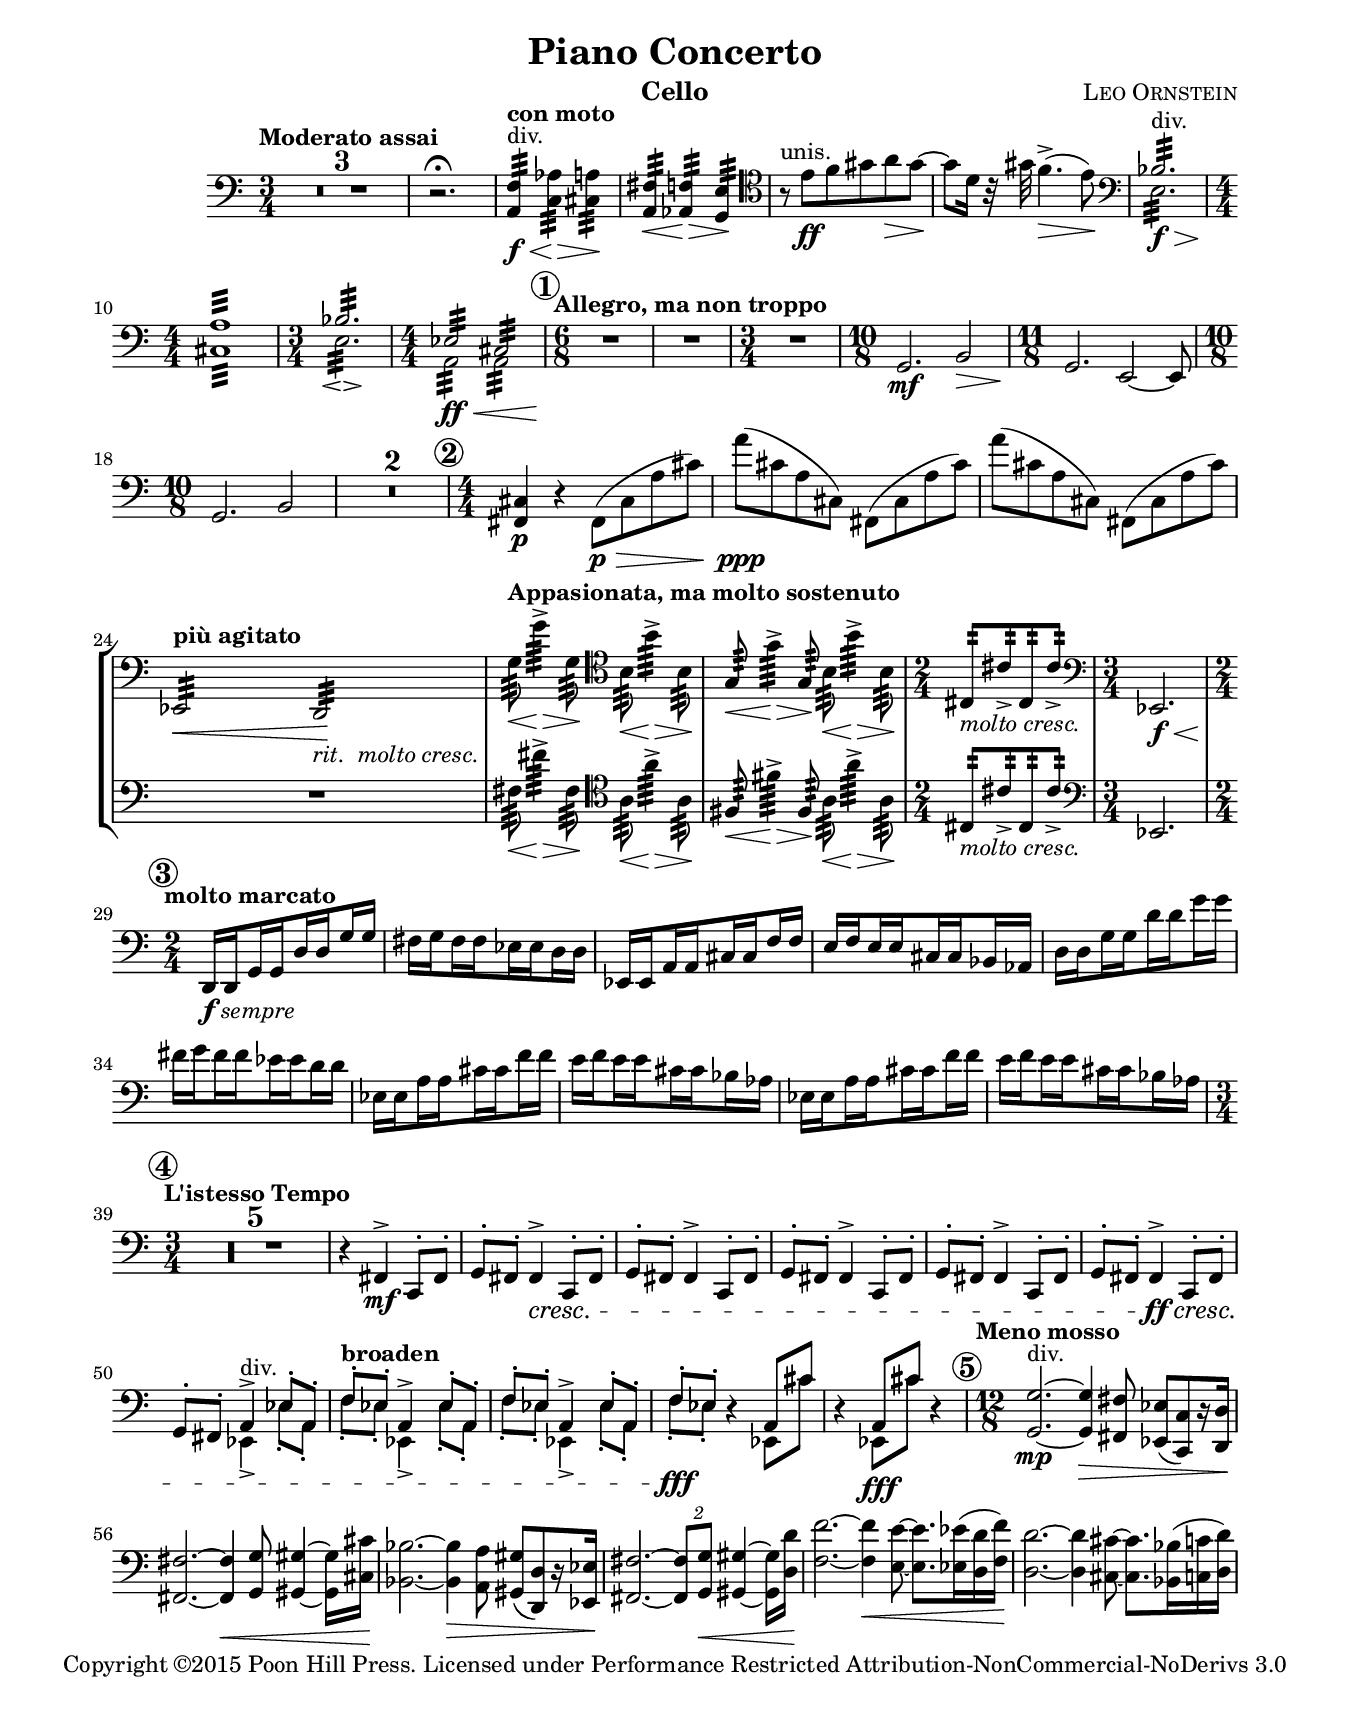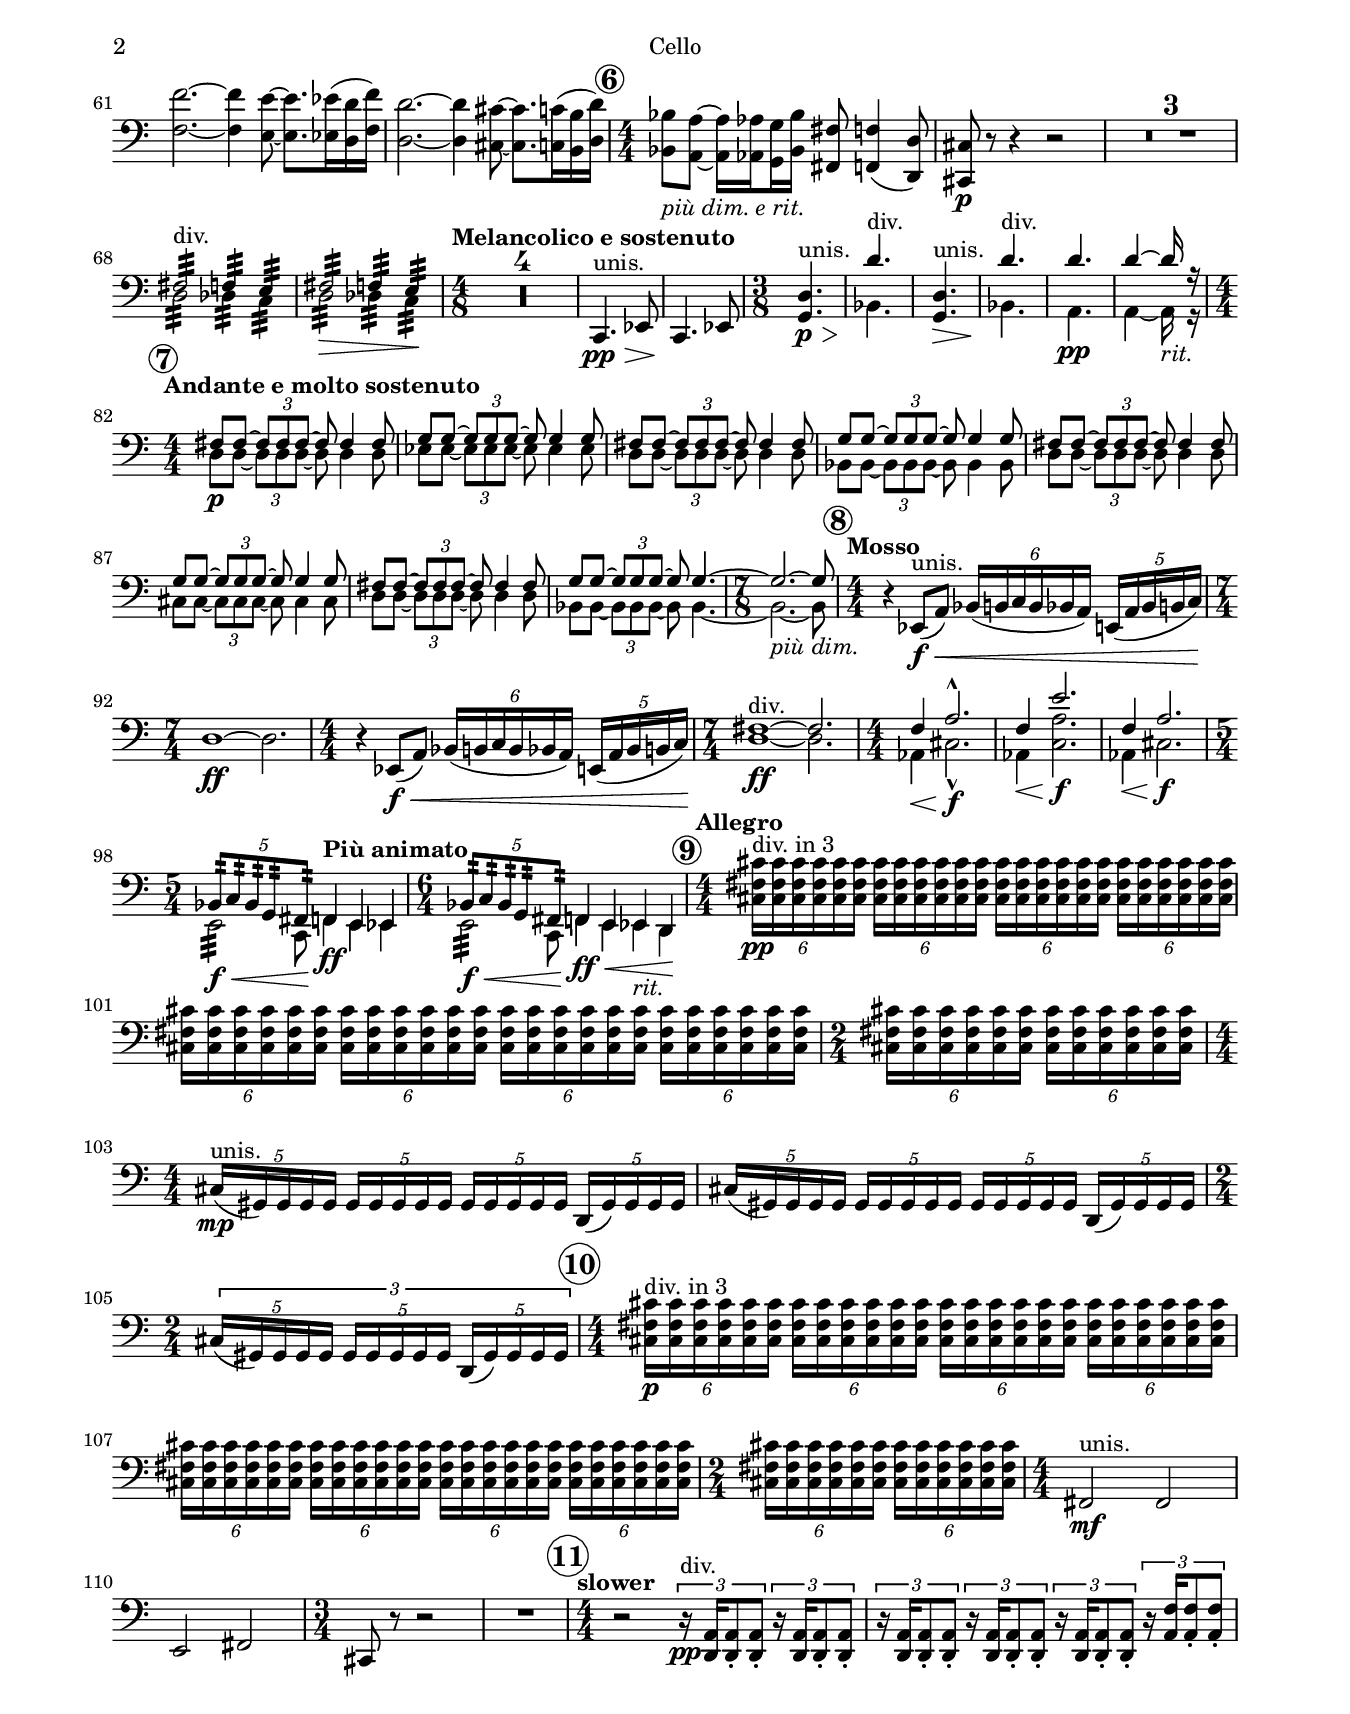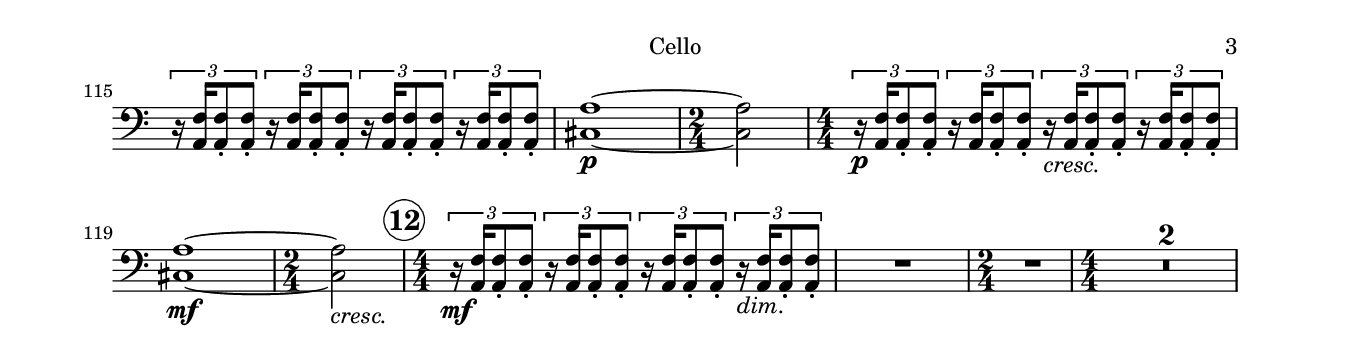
%%% Leo Ornstein - Piano Concerto (S824)
%%%
%%% Musical material Copyright (c) 2015 Poon Hill Press
%%% License: Performance Restricted Attribution-NonCommercial-NoDerivs 3.0
%%% The full text can be found in the LICENSE file with this code. It can be
%%% downloaded at https://imslp.org/wiki/Permissible_IMSLP_Licenses_(Various)

\version "2.23.82"

\include "common.ily"

instrumentName = "Cello"

%% Set the part size to U.S. standard 9"x12".
\paper {
	#(set-paper-size "arch a")
	top-margin = 0.5\in
	bottom-margin = 0.5\in
	left-margin = 0.75\in
	right-margin = 0.75\in
}

\header {
	title = \hdrTitle
	composer = \hdrComposer
	instrument = \instrumentName
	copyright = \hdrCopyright
}

%%% First movement

\include "mvmt1/I-common.ily"
%% Cello/Bass

%%% Section AA - mm. 1-4
%%% Tacet

%%% Section AB - mm. 5-12

%% FIXME: Dynamic hairpins in m. 11 in both cello and bass?

Cello_mvmt_I_AB_AC = \relative c {
	\tempo "con moto"
	<< { f4:32^\Div_mark aes:32 a:32 fis:32 f:32 e:32 } { a,:32\f\< c:32\!\> cis:32\! a:32\< aes:32\!\> g:32\! } >>
	\clef tenor
	r8^\Unis_mark e''8\ff f gis a\> gis\!~
	gis d16 r32 gis f4.->\> ( e8)\!
	\clef bass
	<<
		\new Voice {
			\voiceOne bes2.:32^\Div_mark \time 4/4 a1:32 \time 3/4 bes2.:32 \time 4/4 ees,2:32 cis2:32
			\mark #1 \tempo "Allegro, ma non troppo" \time 6/8 \override MultiMeasureRest.staff-position = #0 R2.*2 \revert MultiMeasureRest.staff-position
		}
		\new Voice {
			\voiceTwo e2.:32\f\> \time 4/4 cis1:32\! \time 3/4 e2.:32\espressivo \time 4/4 a,2:32\ff\< a2:32
			\mark #1 \tempo "Allegro, ma non troppo" \time 6/8 s2.\! s2.
		}
	>>
	%% Have to manually put NULL_I_AC here to place a crescendo stop.
	\time 3/4 R2.
}

Bass_mvmt_I_AB_AC  = \relative c {
	\tempo "con moto"
	d4:32\f\< f:32\!\> fis:32\!
	d:32\< cis:32\!\> c:32\!
	<<
		\new Voice {
			\voiceOne
			cis'2.:32^\Div_mark
			bes:32
			g:32\f\>
			\time 4/4
			fis1:32\!^\Unis_mark
			\time 3/4
			g2.:32^\Div_mark
		}
		\new Voice {
			\voiceTwo
			fis2.:32
			bes,:32
			c:32
			s1
			c2.:32\espressivo
		}
	>>
	\time 4/4
	ees2:32\ff\<^\Unis_mark a,:32
	%% Have to manually put NULL_I_AC here to place a crescendo stop.
	\mark #1 \tempo "Allegro, ma non troppo" \time 6/8 R2.*2\! \time 3/4 R2.
}

%%% Section AD = mm. 16-20

%% EDIT: Should I copy bass dynamics into cello part?

Cello_mvmt_I_AD = \relative c {
	\time 10/8
	g2.\mf b2\>
	\time 11/8
	g2.\! e2~ e8
	\time 10/8
	g2. b2
	R1*10/8*2
}

Bass_mvmt_I_AD = \relative c {
	\time 10/8
	c2.\mf e2\>
	\time 11/8
	c2.\!\espressivo a2~\> a8
	\time 10/8
	c2.\! e2
	R1*10/8*2
}

%%% Section AE = mm. 21-24

%% FIXME: m. 24 crescendo needs to go to the end of the bar. And maybe figure out a proper way
%%        to squeeze that "rit molto cresc" in that's less ugly?

Cello_mvmt_I_AE = \relative c, {
	\mark #2
	\time 4/4
	<fis cis'>4\p r4 fis8(\p\> cis' a' cis)
	a'(\!\ppp cis, a cis,) fis,( cis' a' cis)
	a'( cis, a cis,) fis,( cis' a' cis)
	\tempo "più agitato"
	\tag #'Part \textLengthOn ees,,2:32\< d2:32\!_\markup { \italic "rit.  molto cresc." } \tag #'Part \textLengthOff
}

% Cello divisi requires one earlier bar in score than in part.

Cello_divisi_II_mvmt_I_AE = \relative c, {
	\tag #'Part \NULL_I_AE
	\tag #'Score {
		\mark #2
		\time 4/4
		R1*3
		\tempo "più agitato"
		ees2:32\< d2:32\!_\markup { \italic "rit.  molto cresc." }
	}
}

Bass_mvmt_I_AE = \relative c, {
	\mark #2
	\time 4/4
	fis4\p r4 r2
	R1*2
	\tempo "più agitato"
	\tag #'Part \textLengthOn ees2:32\< d2:32\!_\markup { \italic "rit.  molto cresc." } \tag #'Part \textLengthOff
}

%%% Section AF - mm. 25-28

Cello_mvmt_I_AF = \relative c' {
	\tag #'Part \once \override Score.MetronomeMark.padding = #3
	\tempo "Appasionata, ma molto sostenuto"
	g8:64\< g'4:64->\!\> g,8:64\! \clef tenor b8:64\< b'4:64->\!\> b,8:64\!
	g8:64\< g'4:64->\!\> g,8:64\! b8:64\< b'4:64->\!\> b,8:64\!
	\time 2/4
	cis,8:32[_\markup { \italic "molto cresc." } cis'8:32-> cis,8:32 cis'8:32]->
	\time 3/4
	\clef bass
	ees,,2.\f\<
}

% Cello divisi requires one more bar in part than in score.

Cello_divisi_II_mvmt_I_AF = \relative c {
	fis8:64\< fis'4:64->\!\> fis,8:64\! \clef tenor a8:64\< a'4:64->\!\> a,8:64\!
	fis8:64\< fis'4:64->\!\> fis,8:64\! a8:64\< a'4:64->\!\> a,8:64\!
	\time 2/4
	cis,8:32[_\markup { \italic "molto cresc." } cis'8:32-> cis,8:32 cis'8:32]->
	\time 3/4
	\clef bass
	\tag #'Part { ees,,2. } \tag #'Score { R2. }
}

Bass_mvmt_I_AF = \relative c' {
	\tempo "Appasionata, ma molto sostenuto"
	<<
		\new Voice {
			\voiceOne
			g2^\Div_mark a2
			g a
			\time 2/4
			a4 fis
		}
		\new Voice {
			\voiceTwo
			c2\mf\< ees\!\>
			c\!\< ees\!\>
			\time 2/4
			a,4\!_\markup { \italic "molto cresc." } fis
		}
	>>
	\time 3/4
	\tempo "Allegro"
	ees2.^\Unis_mark\<
}

%%% Section AG = mm. 29-38 (Rehersal 3)

Cello_mvmt_I_AG = \relative c, {
	\mark #3
	\time 2/4
	\tempo "molto marcato"
	d16\![_\markup { \dynamic f \italic "sempre" } \beamCutR d \beamCutL g \beamCutR g \beamCutL d' \beamCutR d \beamCutL g g]
	fis16[ \beamCutR g \beamCutL fis \beamCutR fis \beamCutL ees \beamCutR ees \beamCutL d d]
	ees,16[ \beamCutR ees \beamCutL a \beamCutR a \beamCutL cis \beamCutR cis \beamCutL f f]
	e16[ \beamCutR f \beamCutL e \beamCutR e \beamCutL cis \beamCutR cis \beamCutL bes aes]
	d16[ \beamCutR d \beamCutL g \beamCutR g \beamCutL d' \beamCutR d \beamCutL g g]
	fis16[ \beamCutR g \beamCutL fis \beamCutR fis \beamCutL ees \beamCutR ees \beamCutL d d]
	\repeat unfold 2 {
		ees,16[ \beamCutR ees \beamCutL a \beamCutR a \beamCutL cis \beamCutR cis \beamCutL f f]
		e16[ \beamCutR f \beamCutL e \beamCutR e \beamCutL cis \beamCutR cis \beamCutL bes aes]
	}
}

Bass_mvmt_I_AG = \relative c, {
	\mark #3
	\time 2/4
	\tempo "molto marcato"
	d2\!_\markup { \dynamic f \italic "sempre" }~
	d
	ees~
	ees
	d~
	d
	ees~
	ees
	ees~
	ees
}

%%% Section AH = mm. 39-54 (Rehersal 4)

%%% WORKAROUND: There's only a bit of divisi material here, but I can't start a
%%%             crescendo in a single-voice context and end it inside a split one.

Cello_mvmt_I_AH = \relative c, {
	\mark #4
	\time 3/4
	\tempo "L'istesso Tempo"
	R2.*5
	r4
	<<
		\new Voice {
			\voiceOne
				fis->\mf c8-. fis-.
			g-. fis-. fis4->\cresc c8-. fis-.
			\repeat unfold 3 { g-. fis-. fis4-> c8-. fis-. }
			g-. fis-. fis4->\ff\!\cresc c8-. fis-.
			g-. fis-.
				a4->^\Div_mark ees'8-. a,-.
			\tempo "broaden"
			\repeat unfold 2 { f'-. ees-. a,4-> ees'8-. a,-. }
			f'-.[\fff ees-.]
		}
		\new Voice {
			\voiceTwo
				s2
			s2.*5
			s4
				ees,4-> ees'8-. a,-.
			\tempo "broaden"
			\repeat unfold 2 { f'-. ees-. ees,4-> ees'8-. a,-. }
			f'-.[ ees-.]
		}
	>>
	r4
	<<
		\new Voice {
			\voiceOne
			a,8[ cis']
		}
		\new Voice {
			\voiceTwo
			ees,,[ cis'']
		}
	>>
	r4
	<<
		\new Voice {
			\voiceOne
			a,8[ cis']
		}
		\new Voice {
			\voiceTwo
			ees,,[\fff cis'']
		}
	>>
	r4
}

Bass_mvmt_I_AH = \relative c {
	\mark #4
	\time 3/4
	\tempo "L'istesso Tempo"
	R2.*5
	r4 c->\mf fis,8-. c'-.
	des-. c-. c4->\cresc fis,8-. c'-.
	\repeat unfold 3 { des-. c-. c4-> fis,8-. c'-. }
	des-. c-. c4->\ff\cresc fis,8-. c'-.
	des-. c-. a4->
	<<
		\new Voice {
			\voiceOne
				a'8-. a,-.
			\tempo "broaden"
			\repeat unfold 2 { f'-. ees-. a,4-> a'8-. a,-. }
		}
		\new Voice {
			\voiceTwo
				ees'8-. a,-.
			\tempo "broaden"
			\repeat unfold 2 { f'-. ees-. a,4-> ees'8-. a,-. }
		}
	>>
	f'-.\fff^\Unis_mark ees-. r4 a,
	r4 a8\fff cis' r4
}

%%% Section AI = mm. 55-62 (Rehersal 5)

%%% Not using the divisi staff here yet. May hold off on it until we get to
%%% the unison/divisi alternation in m. 76.

Cello_mvmt_I_AI = \relative c {
	\mark #5
	\tempo "Meno mosso"
	\time 4/4
	\set Staff.timeSignatureFraction = 12/8
	\scaleDurations 2/3 {
		<g g'>2.~\mp^\Div_mark <g g'>4\> <fis fis'>8 <ees ees'>([ <c c'>) r16 <d d'>]
		<fis fis'>2.~\! <fis fis'>4\< <g g'>8 <gis gis'>4~ <gis gis'>16 <cis cis'>
		<bes bes'>2.~\! <bes bes'>4\> <a a'>8 <gis gis'>[( <d d'>) r16 <ees ees'>]
		<fis fis'>2.~\! \tuplet 2/3 { <fis fis'>8 <g g'>\< } <gis gis'>4~ <gis gis'>16 <d' d'>
		<f f'>2.~\! <f f'>4\< <e e'>8~ <e e'>8. <ees ees'>16( <d d'> <f f'>)
		<d d'>2.~\! <d d'>4 <cis cis'>8~ <cis cis'>8. <bes bes'> 16( <c c'> <d d'>)
		<f f'>2.~ <f f'>4 <e e'>8~ <e e'>8. <ees ees'>16( <d d'> <f f'>)
		<d d'>2.~ <d d'>4 <cis cis'>8~ <cis cis'>8. <c c'>16( <b b'> <d d'>)
	}
	\unset Staff.timeSignatureFraction
}

Bass_mvmt_I_AI = \relative c {
	\mark #5
	\tempo "Meno mosso"
	\time 4/4
	\set Staff.timeSignatureFraction = 12/8
	\scaleDurations 2/3 {
		g2.~\mp g4\> fis8 ees([ c) r16 d]
		fis2.~\! fis4\< g8 gis4~ gis16 cis
		bes2.~\! bes4\> a8 gis[( d) r16 ees]
		fis2.~\! \tuplet 2/3 { fis8 g\< } gis4~ gis16 d'
		f2.~\! f4\> e8~ e8. ees16( d f)
		d2.~\! d4 cis8~ cis8. bes16( c d)
		f2.~ f4 e8~ e8. ees16( d f)
		d2.~ d4 cis8~ cis8. c16( b d)
	}
	\unset Staff.timeSignatureFraction
}

%%% Section AJ = mm. 63-69 (Rehersal 6)

Cello_mvmt_I_AJ = \relative c {
	\mark #6
	\time 4/4
	<bes bes'>8_\markup { \italic {più dim. e rit.} } <a a'>~ <a a'>16 \beamCutR <aes aes'> \beamCutL <g g'> <bes bes'> <fis fis'>8 <f f'>4( <d d'>8)
	<cis cis'>8\p r8 r4 r2
	R1*3
	<<
		\new Voice {
			\voiceOne
			fis'2:32^\Div_mark f4:32 e:32
			fis2:32 f4:32 e:32
		}
		\new Voice {
			\voiceTwo
			d2:32 des4:32 c:32
			d2:32\> des4:32 c:32\!
		}
	>>
}

Bass_mvmt_I_AJ = \relative c {
	\mark #6
	\time 4/4
	bes8_\markup { \italic {più dim. e rit.} } a~ a16 \beamCutR aes \beamCutL g bes fis8 f4( d8)
	<<
		\new Voice {
			\voiceOne
			cis'2~^\Div_mark \tuplet 3/2 { cis4 d f }
			\repeat unfold 5 { cis2~ \tuplet 3/2 { cis4 d f } }
		}
		\new Voice {
			\voiceTwo
			cis,2~\p\< \tuplet 3/2 { cis4 d f }
			cis2~ \tuplet 3/2 { cis4 d f }
			cis2~\!\mf \tuplet 3/2 { cis4 d f }
			cis2~ \tuplet 3/2 { cis4 d f }
			cis2~ \tuplet 3/2 { cis4 d f }
			cis2~ \tuplet 3/2 { cis4 d f }
		}
	>>
}

%%% Section AK = mm. 70-81

Cello_mvmt_I_AK = \relative c, {
	\time 4/8
	\tempo "Melancolico e sostenuto"
	R2*4
	c4.\pp\>^\Unis_mark ees8
	c4.\! ees8
	<<
		\new Voice {
			\voiceOne
			<g d'>4.\p\>^\Unis_mark
			d''\!^\Div_mark
			<g,, d'>\>^\Unis_mark
			d''\!^\Div_mark
			d\pp
			d4~ d16_\markup { \italic "rit." } r16
		}
		\new Voice {
			\voiceTwo
			s4.
			bes,
			s
			bes
			a
			a4~ a16 r16
		}
	>>
}

Bass_mvmt_I_AK = \relative c, {
	\time 4/8
	\tempo "Melancolico e sostenuto"
	<fis fis'>4.\p r8
	R2*3
	c4.^\Unis_mark ees8
	c4. ees8
	\time 3/8
	g4.
	bes
	g
	bes4~ bes16. cis32
	d4.
	d4~ d16_\markup { \italic "rit." } r16
}

%%% Section AL = mm. 82-90 (Rehersal 7)

Cello_mvmt_I_AL = \relative c {
	\mark #7
	\tempo "Andante e molto sostenuto"
	\time 4/4
	<<
		\new Voice {
			\voiceOne
			\repeat unfold 3 {
				fis8 fis~ \tuplet 3/2 { fis fis fis~ } fis fis4 fis8
				g g~ \tuplet 3/2 { g g g~ } g g4 g8
			}
			fis8 fis~ \tuplet 3/2 { fis fis fis~ } fis fis4 fis8
			g g~ \tuplet 3/2 { g g g~ } g g4.~
			\time 7/8
			g2.~ g8
		}
		\new Voice {
			\voiceTwo
			d8\p d~ \tuplet 3/2 { d d d~ } d d4 d8
			ees ees~ \tuplet 3/2 { ees ees ees~ } ees ees4 ees8
			d8 d~ \tuplet 3/2 { d d d~ } d d4 d8
			bes bes~ \tuplet 3/2 { bes bes bes~ } bes bes4 bes8
			d8 d~ \tuplet 3/2 { d d d~ } d d4 d8
			cis cis~ \tuplet 3/2 { cis cis cis~ } cis cis4 cis8
			d8 d~ \tuplet 3/2 { d d d~ } d d4 d8
			bes bes~ \tuplet 3/2 { bes bes bes~ } bes bes4.~
			\time 7/8
			bes2.~_\markup { \italic "più dim." } bes8
		}
	>>
}

Bass_mvmt_I_AL = \relative c' {
	\mark #7
	\tempo "Andante e molto sostenuto"
	\time 4/4
	<<
		\new Voice {
			\voiceOne
			\repeat unfold 3 {
				a8^\Div_mark a~ \tuplet 3/2 { a a a~ } a a4 a8
			}
			ees ees~ \tuplet 3/2 { ees ees ees~ } ees ees4 ees8
			a8 a~ \tuplet 3/2 { a a a~ } a a4 a8
			ees ees~ \tuplet 3/2 { ees ees ees~ } ees ees4 ees8
			a,8 a~ \tuplet 3/2 { a a a~ } a a4 a8
			ees' ees~ \tuplet 3/2 { ees ees ees~ } ees ees4.~
			\time 7/8
			ees2.~ ees8
		}
		\new Voice {
			\voiceTwo
			d8\p d~ \tuplet 3/2 { d d d~ } d d4 d8
			c c~ \tuplet 3/2 { c c c~ } c c4 c8
			\repeat unfold 2 {
				d8 d~ \tuplet 3/2 { d d d~ } d d4 d8
				bes bes~ \tuplet 3/2 { bes bes bes~ } bes bes4 bes8
			}
			d,8 d~ \tuplet 3/2 { d d d~ } d d4 d8
			bes' bes~ \tuplet 3/2 { bes bes bes~ } bes bes4.~
			\time 7/8
			bes2.~_\markup { \italic "più dim." } bes8
		}
	>>
}

%%% Section AM = mm. 91-99 (Rehersal 8)

%%% If I'm going to do divisi part breakup in AN, start the part breakup here.

Cello_mvmt_I_AM = \relative c, {
	\mark #8
	\tempo "Mosso"
	\time 4/4
	r4 ees8(\f\<^\Unis_mark a) \tuplet 6/4 { bes16( b c b bes a) } \tuplet 5/4 { e( a bes b c) }
	\time 7/4
	d1~\!\ff d2.
	\time 4/4
	r4 ees,8(\f\< a) \tuplet 6/4 { bes16( b c b bes a) } \tuplet 5/4 { e( a bes b c)\! }
	\time 7/4
	<<
		\new Voice {
			\voiceOne
			fis1~^\Div_mark fis2.
			\time 4/4
			f4 a2.-^
			f4 e'2.
			f,4 a2.
			\time 5/4
			\tuplet 5/4 { bes,8:32 c8:32 bes8:32 g8:32 fis8:32 } \tempo "Più animato" f4 e ees
			\time 6/4
			\tuplet 5/4 { bes'8:32 c8:32 bes8:32 g8:32 fis8:32 } f4 e ees d
		}
		\new Voice {
			\voiceTwo
			d'1~\ff d2.
			\time 4/4
			aes4\< cis2.-^\!\f
			aes4\< <c a'>2.\!\f
			aes4\< cis2.\!\f
			\time 5/4
			\override TupletBracket.bracket-visibility = ##f
			\override TupletNumber.stencil = ##f
			\tuplet 5/4 { e,2:32\f\< c8\! } \tempo "Più animato" f4\ff e ees
			\time 6/4
			\tuplet 5/4 { e2:32\f\< c8\! }f4\ff\< e ees_\markup \italic "rit." d\!
			\revert TupletBracket.bracket-visibility
			\revert TupletNumber.stencil
		}
	>>
}

Bass_mvmt_I_AM = \relative c' {
	\mark #8
	\tempo "Mosso"
	\time 4/4
	<<
		\new Voice {
			\voiceOne
			a1:32
			\time 7/4
			fis1~ fis2.
			\time 4/4
			s1^\Unis_mark
			\time 7/4
			fis1~^\Div_mark fis2.
		}
		\new Voice {
			\voiceTwo
			a,1:32\mp\<
			\time 7/4
			c1~\!\ff c2.
			\time 4/4
			a1\mp\<
			\time 7/4
			c1~\!\ff c2.
		}
	>>
	\time 4/4
	d4\<^\Unis_mark f2.-^\!\f
	d4\< f2.\!\f
	d4\< f2.\!\f
	\time 5/4
	\tuplet 5/4 { bes,8:32\f\< c8:32 bes8:32 g8:32 fis8:32\! } \tempo "Più animato" f4\ff e ees
	\time 6/4
	\tuplet 5/4 { bes'8:32\f\< c8:32 bes8:32 g8:32 fis8:32\! } f4\ff\< e ees_\markup \italic "rit." d\!
}

%%% Section AN - mm. 100-112 (Rehersal 9/10)

%%% Keeping these simple figures unified in one staff for now, but perhaps break out parts later?

Cello_mvmt_I_AN = \relative c {
	\mark #9
	\tempo "Allegro"
	\time 4/4
	\tag #'Score \slashedGrace s8
	\tuplet 6/4 { <cis fis cis'>16\pp^\DivIII_mark q q q q q }
		\repeat unfold 7 { \tuplet 6/4 { <cis fis cis'>16 q q q q q } }
	\time 2/4
	\repeat unfold 2 { \tuplet 6/4 { <cis fis cis'>16 q q q q q } }
	\time 4/4
	\tuplet 5/4 { cis(\mp^\Unis_mark gis) gis gis gis} \tuplet 5/4 { gis gis gis gis gis }
		\tuplet 5/4 { gis gis gis gis gis } \tuplet 5/4 { d( gis) gis gis gis }
	\tuplet 5/4 { cis( gis) gis gis gis} \tuplet 5/4 { gis gis gis gis gis }
		\tuplet 5/4 { gis gis gis gis gis } \tuplet 5/4 { d( gis) gis gis gis }
	\time 2/4
	\tuplet 3/2 { \tuplet 5/4 { cis([ gis) gis gis gis] }  \tuplet 5/4 { gis[ gis gis gis gis] } \tuplet 5/4 { d([ gis) gis gis gis] } }
	\mark #10
	\time 4/4
	\tuplet 6/4 { <cis fis cis'>16\p^\DivIII_mark q q q q q }
		\repeat unfold 7 { \tuplet 6/4 { <cis fis cis'>16 q q q q q } }
	\time 2/4
	\repeat unfold 2 { \tuplet 6/4 { <cis fis cis'>16 q q q q q } }
	\time 4/4
	fis,2\mf^\Unis_mark fis
	e fis
	\time 3/4
	cis8 r8 r2
	R2.
}

Bass_mvmt_I_AN = \relative c, {
	\mark #9
	\tempo "Allegro"
	\time 4/4
	\tag #'Score \slashedGrace s8
	cis8\pp r8
	<<
		\new Voice {
			\voiceOne
			fis'8^\Div_mark r8 r4 fis8 r8
			r4 fis8 r8 r4 fis8 r8
			\time 2/4
			r4 fis8 r8
			\time 4/4
			cis'8^\Pz_mark r8 r4 r4 gis8 r8
			cis8 r8 r4 r4 gis8 r8
			\time 2/4
			\tuplet 3/2 { cis8 r8 r4 gis8 r8 }
			\mark #10
			\time 4/4
			r4 fis8^\Arco_mark r8 r4 fis8 r8
			r4 fis8 r8 r4 fis8 r8
			\time 2/4
			r4 fis8 r8
		}
		\new Voice {
			\voiceTwo
			fis,8 r8 r4 fis8 r8
			r4 fis8 r8 r4 fis8 r8
			\time 2/4
			r4 fis8 r8
			\time 4/4
			gis'8\mp r8 r4 r4 d8 r8
			gis8 r8 r4 r4 d8 r8
			\time 2/4
			\override TupletBracket.bracket-visibility = ##f
			\override TupletNumber.stencil = ##f
			\tuplet 3/2 { gis8 r8 r4 d8 r8 }
			\revert TupletBracket.bracket-visibility
			\revert TupletNumber.stencil
			\mark #10
			\time 4/4
			r4\p fis,8 r8 r4 fis8 r8
			r4 fis8 r8 r4 fis8 r8
			\time 2/4
			r4 fis8 r8
		}
	>>
	\time 4/4
	fis2\mf^\Unis_mark fis
	e fis
	\time 3/4
	cis8 r8 r2
	R2.
}

%%% Section AO = mm. 113-121 (Rehersal 11/12)

Cello_mvmt_I_AO = \relative c, {
	\mark #11
	\tempo "slower"
	\time 4/4
	r2 \tuplet 3/2 { r16\pp^\Div_mark <d a'> q8-. q-. } \tuplet 3/2 { r16 <d a'> q8-. q-. }
	\repeat unfold 3 { \tuplet 3/2 { r16 <d a'> q8-. q-. } }
		\repeat unfold 5 { \tuplet 3/2 { r16 <a' f'> q8-. q-. } }
	<cis a'>1~\p
	\time 2/4
	q2
	\time 4/4
	\tuplet 3/2 { r16\p <a f'> q8-. q-. } \tuplet 3/2 { r16 <a f'> q8-. q-. }
		\tuplet 3/2 { r16_\markup \italic "cresc." <a f'> q8-. q-. } \tuplet 3/2 { r16 <a f'> q8-. q-. }
	<cis a'>1~\mf
	\time 2/4
	q2_\markup \italic "cresc."
}

Bass_mvmt_I_AO = \relative c {
	\mark #11
	\tempo "slower"
	\time 4/4
	R1
	r2 r4 \tuplet 3/2 { r16\pp d16 d8-. d-. }
	\repeat unfold 4 { \tuplet 3/2 { r16 d16 d8-. d-. } }
	f1~\p
	\time 2/4
	f2
	\time 4/4
	\tuplet 3/2 { r16\p d16 d8-. d-. } \tuplet 3/2 { r16 d16 d8-. d-. }
		\tuplet 3/2 { r16_\markup \italic "cresc." d16 d8-. d-. } \tuplet 3/2 { r16 d16 d8-. d-. }
	f1~\mf
	\time 2/4
	f2_\markup \italic "cresc."
}

%%% Section AP = mm. 121-125 (Rehersal 12)

Cello_mvmt_I_AP = \relative c {
	\mark #12
	\time 4/4
		\tuplet 3/2 { r16\mf <a f'> q8-. q-. }
		\repeat unfold 2 { \tuplet 3/2 { r16 <a f'> q8-. q-. } }
		\tuplet 3/2 { r16_\markup \italic "dim." <a f'> q8-. q-. }
	R1
	\time 2/4
	R2
	\time 4/4
	R1*2
}

Bass_mvmt_I_AP = \relative c {
	\mark #12
	\time 4/4
	\tuplet 3/2 { r16\mf d16 d8-. d-. }
		\repeat unfold 2 { \tuplet 3/2 { r16 d16 d8-. d-. } }
		\tuplet 3/2 { r16_\markup \italic "dim." d16 d8-. d-. }
	R1
	\time 2/4
	R2
	\time 4/4
	R1*2
}

%%% Final assembly

Cello_mvmt_I = { \clef bass \NULL_I_AA \Cello_mvmt_I_AB_AC \Cello_mvmt_I_AD \Cello_mvmt_I_AE \Cello_mvmt_I_AF \Cello_mvmt_I_AG \Cello_mvmt_I_AH
		\Cello_mvmt_I_AI \Cello_mvmt_I_AJ \Cello_mvmt_I_AK \Cello_mvmt_I_AL \Cello_mvmt_I_AM \Cello_mvmt_I_AN \Cello_mvmt_I_AO \Cello_mvmt_I_AP }
Cello_divisi_II_mvmt_I = { \clef bass \NULL_I_AA \NULL_I_AB \NULL_I_AC \NULL_I_AD \Cello_divisi_II_mvmt_I_AE \Cello_divisi_II_mvmt_I_AF
		\NULL_I_AG \NULL_I_AH \NULL_I_AI \NULL_I_AJ \NULL_I_AK \NULL_I_AL \NULL_I_AM \NULL_I_AN \NULL_I_AO \NULL_I_AP }

Bass_mvmt_I = { \clef bass \NULL_I_AA \Bass_mvmt_I_AB_AC \Bass_mvmt_I_AD \Bass_mvmt_I_AE \Bass_mvmt_I_AF \Bass_mvmt_I_AG \Bass_mvmt_I_AH
		\Bass_mvmt_I_AI \Bass_mvmt_I_AJ \Bass_mvmt_I_AK \Bass_mvmt_I_AL \Bass_mvmt_I_AM \Bass_mvmt_I_AN \Bass_mvmt_I_AO \Bass_mvmt_I_AP }


\score {
	\new StaffGroup <<
		\new Staff \compressMMRests \keepWithTag #'Part { \markLengthOn \Cello_mvmt_I }
		\new Staff \with { \RemoveAllEmptyStaves } \compressMMRests \keepWithTag #'Part \Cello_divisi_II_mvmt_I
	>>
	\layout {
	\context {
		\Score
			rehearsalMarkFormatter = #format-mark-circle-numbers
			\numericTimeSignature
	}
  }
}

